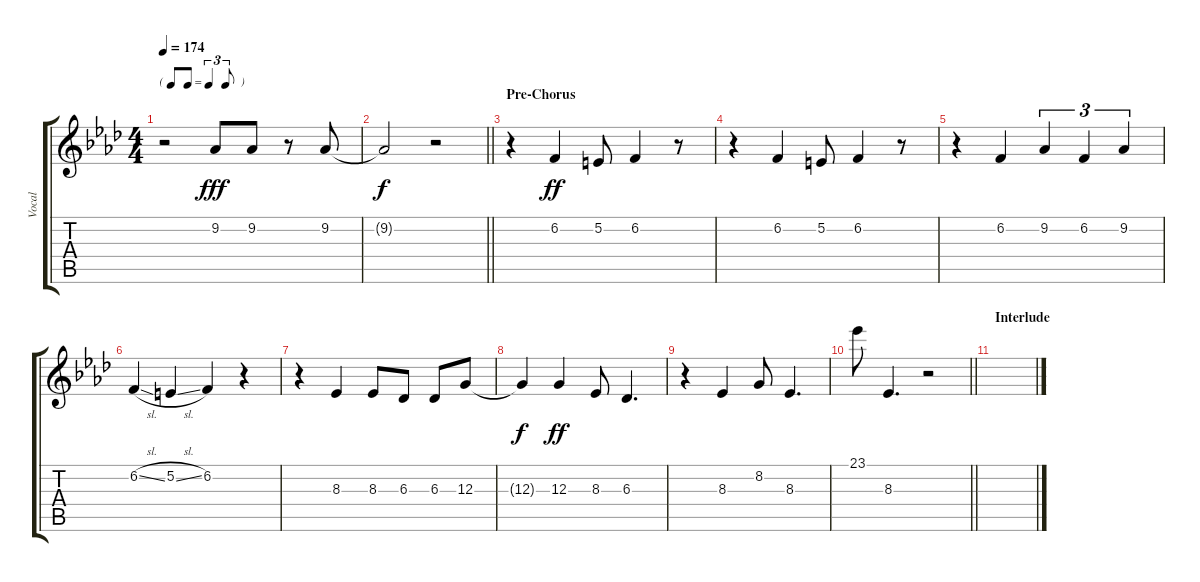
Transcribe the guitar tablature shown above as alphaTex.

\track ("Vocal" "Vocal") {instrument lead6voice}
\staff {score tabs}
\tuning (E4 B3 G3 D3 A2 E2) {hide}
\ts (4 4)
\tf triplet8th
\tempo 174
\clef g2
\ks ab
r.2{dy fff} 9.2.8 9.2.8 r.8 9.2.8 |
\barLineRight lightlight
9.2{t}.2{dy f} r.2 |
\section ("" "Pre-Chorus")
r.4 6.2.4{dy ff} 5.2.8 6.2.4 r.8 |
r.4 6.2.4 5.2.8 6.2.4 r.8 |
r.4 6.2.4 9.2.4{tu (3 2)} 6.2.4{tu (3 2)} 9.2.4{tu (3 2)} |
6.2{sl}.4 5.2{sl}.4 6.2.4 r.4 |
r.4 8.3.4 8.3.8 6.3.8 6.3.8 12.3.8 |
12.3{t}.4{dy f} 12.3.4{dy ff} 8.3.8 6.3.4{d} |
r.4 8.3.4 8.2.8 8.3.4{d} |
\barLineRight lightlight
23.1.8 8.3.4{d} r.2 |
\section ("" "Interlude")
